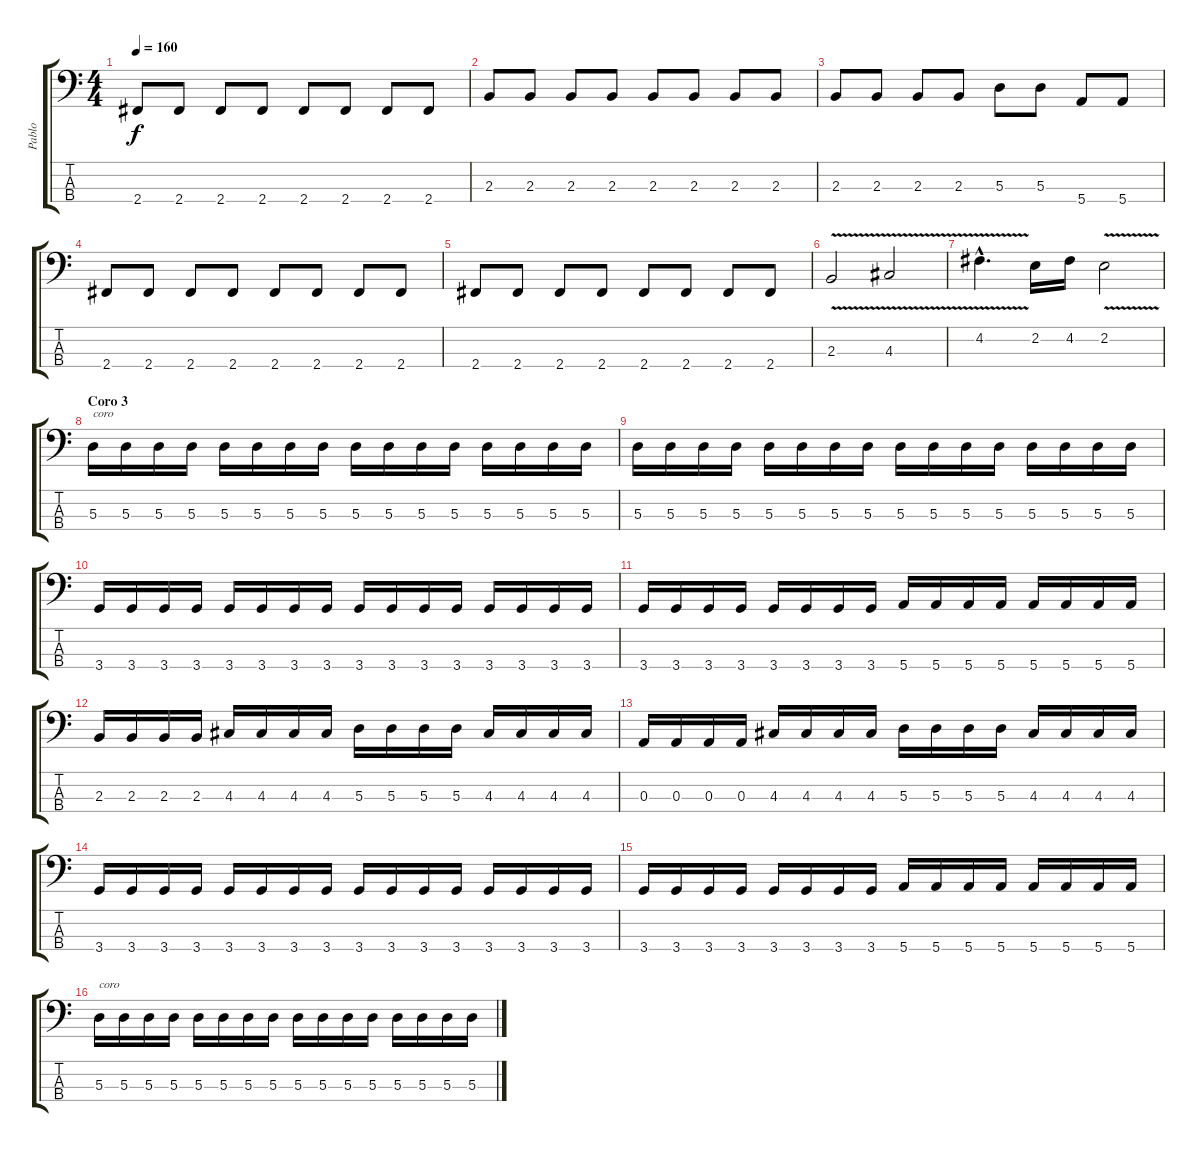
\track ("Pablo" "Pablo") {instrument electricbasspick}
\staff {score tabs}
\tuning (G2 D2 A1 E1) {hide}
\ts (4 4)
\tempo 160
\clef f4
\ks c
2.4.8{dy f} 2.4.8 2.4.8 2.4.8 2.4.8 2.4.8 2.4.8 2.4.8 |
2.3.8 2.3.8 2.3.8 2.3.8 2.3.8 2.3.8 2.3.8 2.3.8 |
2.3.8 2.3.8 2.3.8 2.3.8 5.3.8 5.3.8 5.4.8 5.4.8 |
2.4.8 2.4.8 2.4.8 2.4.8 2.4.8 2.4.8 2.4.8 2.4.8 |
2.4.8 2.4.8 2.4.8 2.4.8 2.4.8 2.4.8 2.4.8 2.4.8 |
2.3{v}.2 4.3{v}.2 |
4.2{v hac}.4{d} 2.2.16 4.2.16 2.2{v}.2 |
\section ("" "Coro 3")
5.3.16{txt "coro"} 5.3.16 5.3.16 5.3.16 5.3.16 5.3.16 5.3.16 5.3.16 5.3.16 5.3.16 5.3.16 5.3.16 5.3.16 5.3.16 5.3.16 5.3.16 |
5.3.16 5.3.16 5.3.16 5.3.16 5.3.16 5.3.16 5.3.16 5.3.16 5.3.16 5.3.16 5.3.16 5.3.16 5.3.16 5.3.16 5.3.16 5.3.16 |
3.4.16 3.4.16 3.4.16 3.4.16 3.4.16 3.4.16 3.4.16 3.4.16 3.4.16 3.4.16 3.4.16 3.4.16 3.4.16 3.4.16 3.4.16 3.4.16 |
3.4.16 3.4.16 3.4.16 3.4.16 3.4.16 3.4.16 3.4.16 3.4.16 5.4.16 5.4.16 5.4.16 5.4.16 5.4.16 5.4.16 5.4.16 5.4.16 |
2.3.16 2.3.16 2.3.16 2.3.16 4.3.16 4.3.16 4.3.16 4.3.16 5.3.16 5.3.16 5.3.16 5.3.16 4.3.16 4.3.16 4.3.16 4.3.16 |
0.3.16 0.3.16 0.3.16 0.3.16 4.3.16 4.3.16 4.3.16 4.3.16 5.3.16 5.3.16 5.3.16 5.3.16 4.3.16 4.3.16 4.3.16 4.3.16 |
3.4.16 3.4.16 3.4.16 3.4.16 3.4.16 3.4.16 3.4.16 3.4.16 3.4.16 3.4.16 3.4.16 3.4.16 3.4.16 3.4.16 3.4.16 3.4.16 |
3.4.16 3.4.16 3.4.16 3.4.16 3.4.16 3.4.16 3.4.16 3.4.16 5.4.16 5.4.16 5.4.16 5.4.16 5.4.16 5.4.16 5.4.16 5.4.16 |
5.3.16{txt "coro"} 5.3.16 5.3.16 5.3.16 5.3.16 5.3.16 5.3.16 5.3.16 5.3.16 5.3.16 5.3.16 5.3.16 5.3.16 5.3.16 5.3.16 5.3.16
